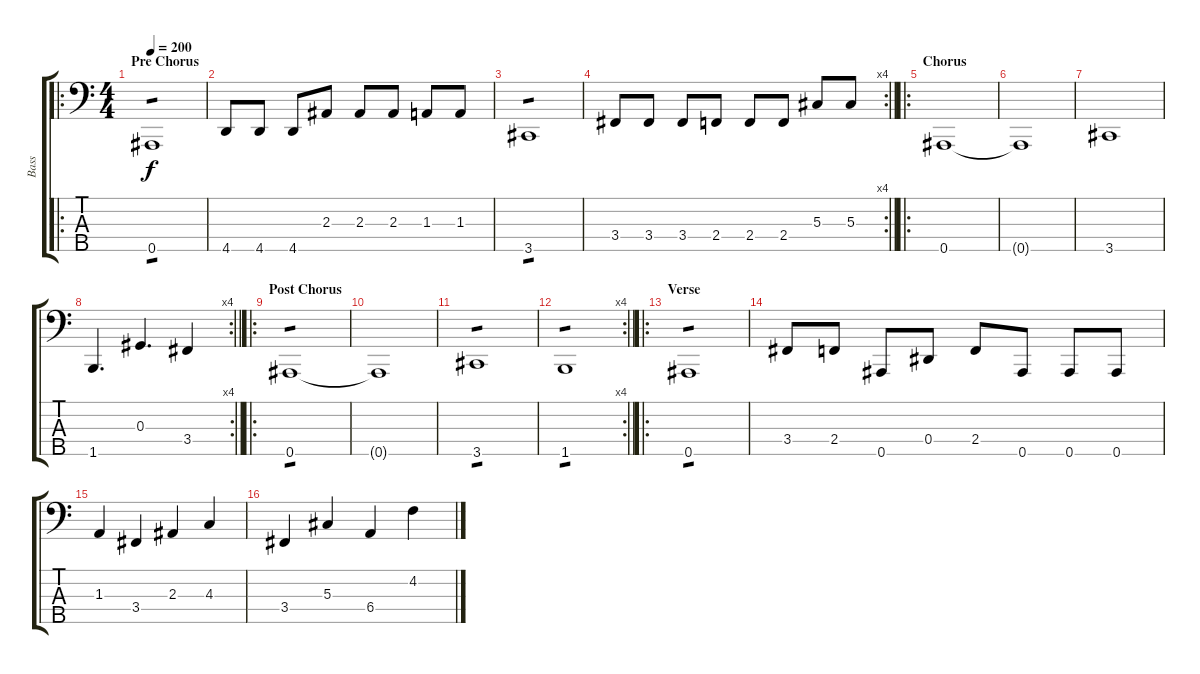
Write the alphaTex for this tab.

\track ("Bass" "Bass") {instrument electricbasspick}
\staff {score tabs}
\tuning (Gb2 Db2 Ab1 Eb1 Bb0) {hide}
\ro
\ts (4 4)
\section ("" "Pre Chorus")
\tempo 200
\clef f4
\ks c
0.5.1{tp 1 dy f} |
4.5.8 4.5.8 4.5.8 2.3.8 2.3.8 2.3.8 1.3.8 1.3.8 |
3.5.1{tp 1} |
\rc 4
\barLineRight lightlight
3.4.8 3.4.8 3.4.8 2.4.8 2.4.8 2.4.8 5.3.8 5.3.8 |
\ro
\section ("" "Chorus")
0.5.1 |
0.5{t}.1 |
3.5.1 |
\rc 4
\barLineRight lightlight
1.5.4{d} 0.3.4{d} 3.4.4 |
\ro
\section ("" "Post Chorus")
0.5.1{tp 1} |
0.5{t}.1 |
3.5.1{tp 1} |
\rc 4
\barLineRight lightlight
1.5.1{tp 1} |
\ro
\section ("" "Verse")
0.5.1{tp 1} |
3.4.8 2.4.8 0.5.8 0.4.8 2.4.8 0.5.8 0.5.8 0.5.8 |
1.3.4 3.4.4 2.3.4 4.3.4 |
3.4.4 5.3.4 6.4.4 4.2.4
